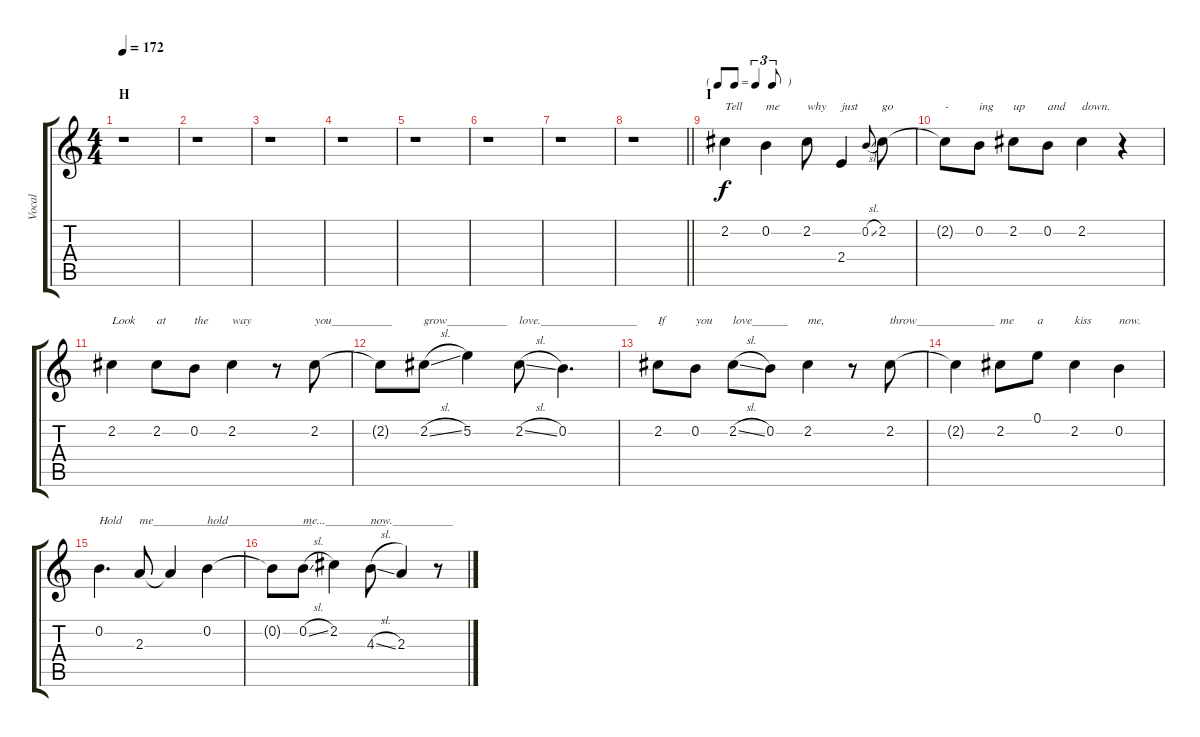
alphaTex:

\track ("Vocal" "Vocal") {instrument contrabass}
\staff {score tabs}
\tuning (E4 B3 G3 D3 A2 E2) {hide}
\ts (4 4)
\section ("" "H")
\tempo 172
\clef g2
\ks c
r.1{dy mp} |
r.1 |
r.1 |
r.1 |
r.1 |
r.1 |
r.1 |
\barLineRight lightlight
r.1 |
\tf triplet8th
\section ("" "I")
2.2.4{txt "Tell" dy f} 0.2.4{txt "me"} 2.2.8{txt "why"} 2.4.4{txt "just"} 0.2{sl}.8{gr onbeat} 2.2.8{txt "go"} |
2.2{t}.8{txt "-"} 0.2.8{txt "ing"} 2.2.8{txt "up"} 0.2.8{txt "and"} 2.2.4{txt "down."} r.4 |
2.2.4{txt "Look"} 2.2.8{txt "at"} 0.2.8{txt "the"} 2.2.4{txt "way"} r.8 2.2.8{txt "you__________"} |
2.2{t}.8 2.2{sl}.8{txt "grow__________"} 5.2.4 2.2{sl}.8{txt "love.________________"} 0.2.4{d} |
2.2.8{txt "If"} 0.2.8{txt "you"} 2.2{sl}.8{txt "love______"} 0.2.8 2.2.4{txt "me,"} r.8 2.2.8{txt "throw_____________"} |
2.2{t}.4 2.2.8{txt "me"} 0.1.8{txt "a"} 2.2.4{txt "kiss"} 0.2.4{txt "now."} |
0.2.4{d txt "Hold"} 2.3.8{txt "me____________"} 2.3{t}.4 0.2.4{txt "hold______________"} |
0.2{t}.8 0.2{sl}.8{txt "me...__________"} 2.2.4 4.3{sl}.8{txt "now.__________"} 2.3.4 r.8
